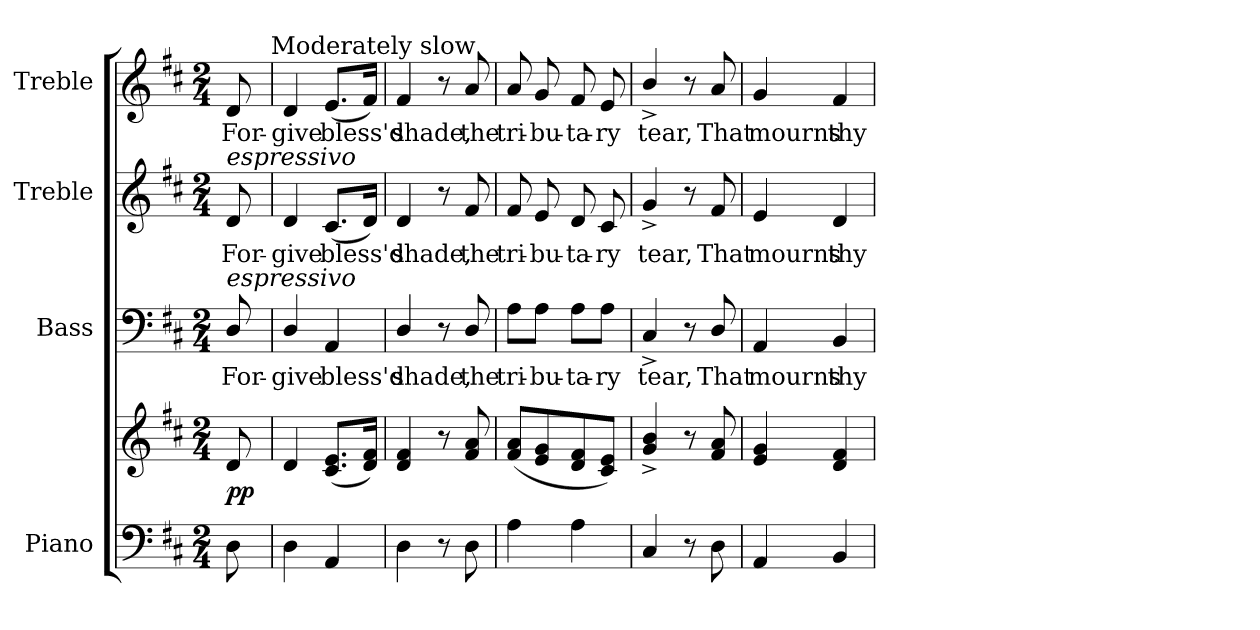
**kern	**kern	**dynam	**kern	**text	**kern	**text	**kern	**text
*part4	*part4	*part4	*part3	*part3	*part2	*part2	*part1	*part1
*staff5	*staff4	*staff4/5	*staff3	*staff3	*staff2	*staff2	*staff1	*staff1
*I"Piano	*	*	*I"Bass	*	*I"Treble	*	*I"Treble	*
*I'Pno.	*	*	*I'B.	*	*I'Tr.	*	*I'Tr.	*
!!LO:PB:g=z
*clefF4	*clefG2	*	*clefF4	*	*clefG2	*	*clefG2	*
*k[f#c#]	*k[f#c#]	*	*k[f#c#]	*	*k[f#c#]	*	*k[f#c#]	*
*D:	*D:	*	*D:	*	*D:	*	*D:	*
*M2/4	*M2/4	*	*M2/4	*	*M2/4	*	*M2/4	*
*MM80	*MM80	*	*MM80	*	*MM80	*	*MM80	*
=1	=1	=1	=1	=1	=1	=1	=1	=1
!	!	!	!	!LO:LY:b:color=#000000	!	!	!	!
!	!	!	!	!	!	!LO:LY:b:color=#000000	!	!
!	!	!	!	!	!	!	!LO:TX:a:i:t=espressivo	!
!	!	!	!	!	!LO:TX:a:i:t=espressivo	!	!	!
!	!	!	!LO:TX:a:i:t=espressivo	!	!	!	!	!
!	!	!	!	!	!	!	!	!LO:LY:b:color=#000000
*	*	*	*	*	*	*	*^	*
8Di\	8di/	pp	8Di/	For-	8di/	For-	8di/	16ryy	For-
.	.	.	.	.	.	.	.	32ryy	.
.	.	.	.	.	.	.	.	64ryy	.
.	.	.	.	.	.	.	.	128...ryy	.
!	!	!	!	!	!	!	!	!LO:TX:a:t=Moderately slow	!
.	.	.	.	.	.	.	.	1024ryy	.
*	*	*	*	*	*	*	*v	*v	*
=2	=2	=2	=2	=2	=2	=2	=2	=2
*	*	*	*	*	*	*	*^	*
!	!	!	!	!LO:LY:b:color=#000000	!	!	!	!	!
*	*	*	*	*	*	*	*v	*v	*
*	*	*	*	*	*	*	*^	*
!	!	!	!	!	!	!LO:LY:b:color=#000000	!	!	!
*	*	*	*	*	*	*	*v	*v	*
*	*	*	*	*	*	*	*^	*
!	!	!	!	!	!	!	!	!	!LO:LY:b:color=#000000
*	*	*	*	*	*	*	*v	*v	*
4Di\	4di/	.	4Di/	-give	4di/	-give	4di/	-give
!	!	!	!	!LO:LY:b:color=#000000	!	!	!	!
!	!	!	!	!	!	!LO:LY:b:color=#000000	!	!
!	!	!	!	!	!	!	!	!LO:LY:b:color=#000000
4AAi/	(8.c#i/ 8.eiL	.	4AAi/	bless'd	(8.c#i/L	bless'd	(8.ei/L	bless'd
.	16di/ 16f#iJk)	.	.	.	16di/Jk)	.	16f#i/Jk)	.
=3	=3	=3	=3	=3	=3	=3	=3	=3
!	!	!	!	!LO:LY:b:color=#000000	!	!	!	!
!	!	!	!	!	!	!LO:LY:b:color=#000000	!	!
!	!	!	!	!	!	!	!	!LO:LY:b:color=#000000
4Di\	4di/ 4f#i	.	4Di/	shade,	4di/	shade,	4f#i/	shade,
8r	8r	.	8r	.	8r	.	8r	.
!	!	!	!	!LO:LY:b:color=#000000	!	!	!	!
!	!	!	!	!	!	!LO:LY:b:color=#000000	!	!
!	!	!	!	!	!	!	!	!LO:LY:b:color=#000000
8Di\	8f#i/ 8ai	.	8Di/	the	8f#i/	the	8ai/	the
=4	=4	=4	=4	=4	=4	=4	=4	=4
!	!	!	!	!LO:LY:b:color=#000000	!	!	!	!
!	!	!	!	!	!	!LO:LY:b:color=#000000	!	!
!	!	!	!	!	!	!	!	!LO:LY:b:color=#000000
4Ai\	(8f#i/ 8aiL	.	8Ai\L	tri-	8f#i/	tri-	8ai/	tri-
!	!	!	!	!LO:LY:b:color=#000000	!	!	!	!
!	!	!	!	!	!	!LO:LY:b:color=#000000	!	!
!	!	!	!	!	!	!	!	!LO:LY:b:color=#000000
.	8ei/ 8gi	.	8Ai\J	-bu-	8ei/	-bu-	8gi/	-bu-
!	!	!	!	!LO:LY:b:color=#000000	!	!	!	!
!	!	!	!	!	!	!LO:LY:b:color=#000000	!	!
!	!	!	!	!	!	!	!	!LO:LY:b:color=#000000
4Ai\	8di/ 8f#i	.	8Ai\L	-ta-	8di/	-ta-	8f#i/	-ta-
!	!	!	!	!LO:LY:b:color=#000000	!	!	!	!
!	!	!	!	!	!	!LO:LY:b:color=#000000	!	!
!	!	!	!	!	!	!	!	!LO:LY:b:color=#000000
.	8c#i/ 8eiJ)	.	8Ai\J	-ry	8c#i/	-ry	8ei/	-ry
=5	=5	=5	=5	=5	=5	=5	=5	=5
!	!	!	!	!LO:LY:b:color=#000000	!	!	!	!
!	!	!	!	!	!	!LO:LY:b:color=#000000	!	!
!	!	!	!	!	!	!	!	!LO:LY:b:color=#000000
4C#i/	4gi/^ 4bi^	.	4C#^i/	tear,	4g^i/	tear,	4b^i/	tear,
8r	8r	.	8r	.	8r	.	8r	.
!	!	!	!	!LO:LY:b:color=#000000	!	!	!	!
!	!	!	!	!	!	!LO:LY:b:color=#000000	!	!
!	!	!	!	!	!	!	!	!LO:LY:b:color=#000000
8Di\	8f#i/ 8ai	.	8Di/	That	8f#i/	That	8ai/	That
=6	=6	=6	=6	=6	=6	=6	=6	=6
!	!	!	!	!LO:LY:b:color=#000000	!	!	!	!
!	!	!	!	!	!	!LO:LY:b:color=#000000	!	!
!	!	!	!	!	!	!	!	!LO:LY:b:color=#000000
4AAi/	4ei/ 4gi	.	4AAi/	mourns	4ei/	mourns	4gi/	mourns
!	!	!	!	!LO:LY:b:color=#000000	!	!	!	!
!	!	!	!	!	!	!LO:LY:b:color=#000000	!	!
!	!	!	!	!	!	!	!	!LO:LY:b:color=#000000
4BBi/	4di/ 4f#i	.	4BBi/	thy	4di/	thy	4f#i/	thy
=	=	=	=	=	=	=	=	=
*-	*-	*-	*-	*-	*-	*-	*-	*-
